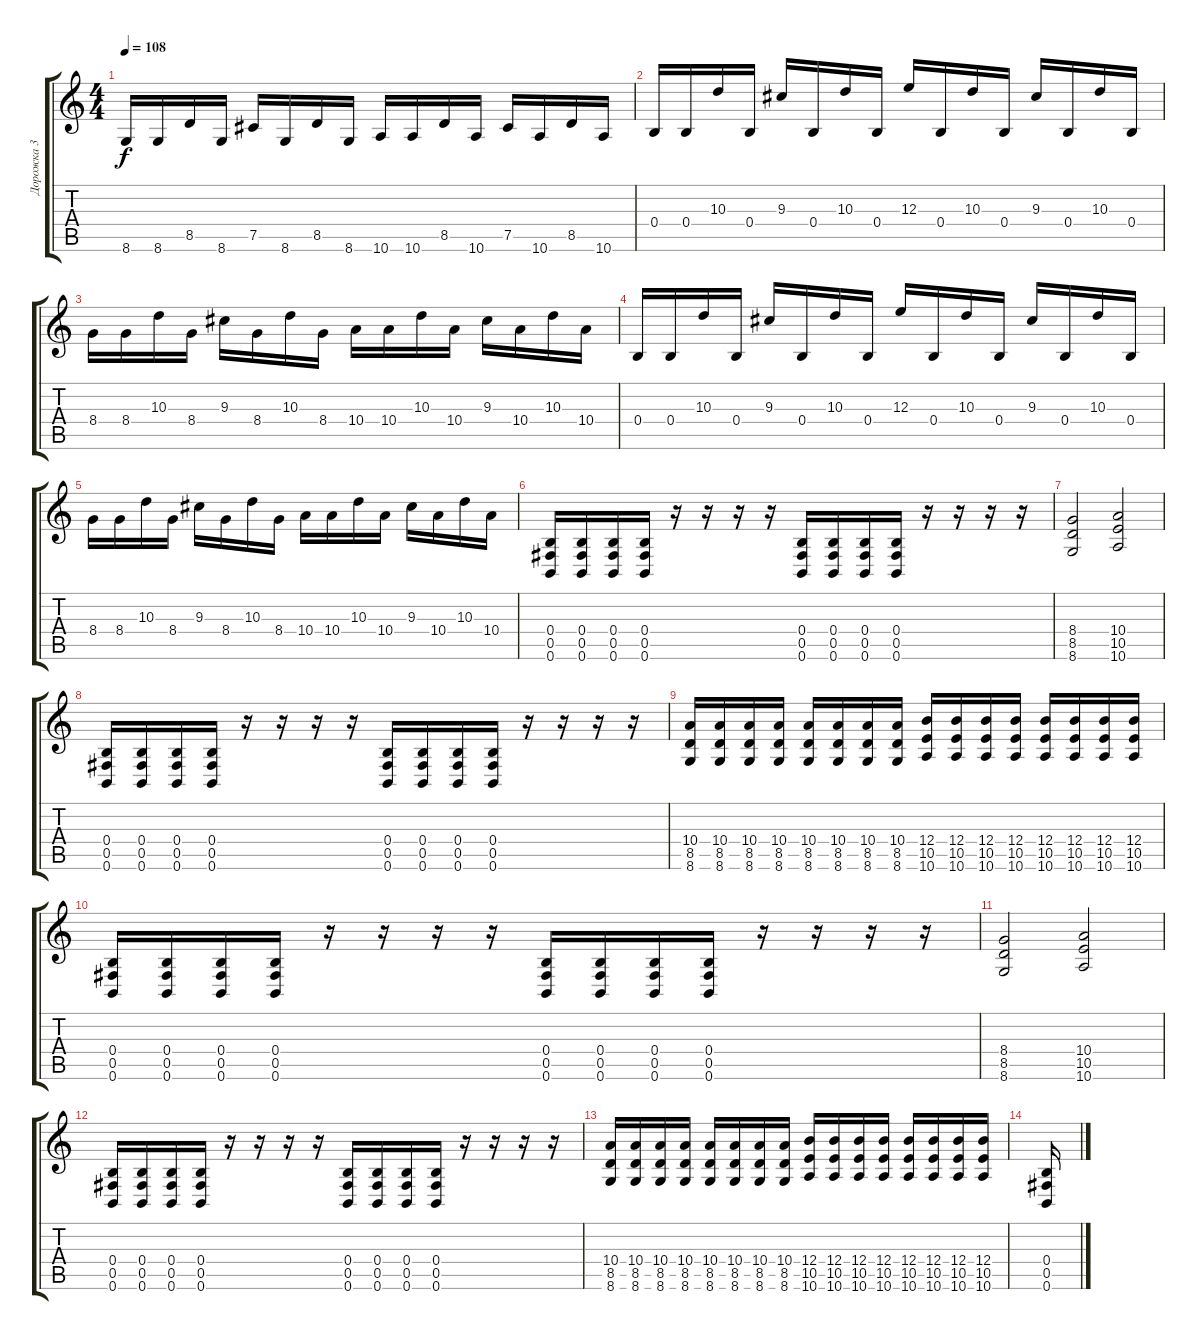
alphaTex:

\track ("Дорожка 3" "Дорожка 3") {instrument distortionguitar}
\staff {score tabs}
\tuning (Db4 Ab3 E3 B2 Gb2 B1) {hide}
\ts (4 4)
\tempo 108
\clef g2
\ks c
8.6.16{dy f} 8.6.16 8.5.16 8.6.16 7.5.16 8.6.16 8.5.16 8.6.16 10.6.16 10.6.16 8.5.16 10.6.16 7.5.16 10.6.16 8.5.16 10.6.16 |
0.4.16 0.4.16 10.3.16 0.4.16 9.3.16 0.4.16 10.3.16 0.4.16 12.3.16 0.4.16 10.3.16 0.4.16 9.3.16 0.4.16 10.3.16 0.4.16 |
8.4.16 8.4.16 10.3.16 8.4.16 9.3.16 8.4.16 10.3.16 8.4.16 10.4.16 10.4.16 10.3.16 10.4.16 9.3.16 10.4.16 10.3.16 10.4.16 |
0.4.16 0.4.16 10.3.16 0.4.16 9.3.16 0.4.16 10.3.16 0.4.16 12.3.16 0.4.16 10.3.16 0.4.16 9.3.16 0.4.16 10.3.16 0.4.16 |
8.4.16 8.4.16 10.3.16 8.4.16 9.3.16 8.4.16 10.3.16 8.4.16 10.4.16 10.4.16 10.3.16 10.4.16 9.3.16 10.4.16 10.3.16 10.4.16 |
(0.4 0.5 0.6).16 (0.4 0.5 0.6).16 (0.4 0.5 0.6).16 (0.4 0.5 0.6).16 r.16 r.16 r.16 r.16 (0.4 0.5 0.6).16 (0.4 0.5 0.6).16 (0.4 0.5 0.6).16 (0.4 0.5 0.6).16 r.16 r.16 r.16 r.16 |
(8.4 8.5 8.6).2 (10.4 10.5 10.6).2 |
(0.4 0.5 0.6).16 (0.4 0.5 0.6).16 (0.4 0.5 0.6).16 (0.4 0.5 0.6).16 r.16 r.16 r.16 r.16 (0.4 0.5 0.6).16 (0.4 0.5 0.6).16 (0.4 0.5 0.6).16 (0.4 0.5 0.6).16 r.16 r.16 r.16 r.16 |
(10.4 8.5 8.6).16 (10.4 8.5 8.6).16 (10.4 8.5 8.6).16 (10.4 8.5 8.6).16 (10.4 8.5 8.6).16 (10.4 8.5 8.6).16 (10.4 8.5 8.6).16 (10.4 8.5 8.6).16 (12.4 10.5 10.6).16 (12.4 10.5 10.6).16 (12.4 10.5 10.6).16 (12.4 10.5 10.6).16 (12.4 10.5 10.6).16 (12.4 10.5 10.6).16 (12.4 10.5 10.6).16 (12.4 10.5 10.6).16 |
(0.4 0.5 0.6).16 (0.4 0.5 0.6).16 (0.4 0.5 0.6).16 (0.4 0.5 0.6).16 r.16 r.16 r.16 r.16 (0.4 0.5 0.6).16 (0.4 0.5 0.6).16 (0.4 0.5 0.6).16 (0.4 0.5 0.6).16 r.16 r.16 r.16 r.16 |
(8.4 8.5 8.6).2 (10.4 10.5 10.6).2 |
(0.4 0.5 0.6).16 (0.4 0.5 0.6).16 (0.4 0.5 0.6).16 (0.4 0.5 0.6).16 r.16 r.16 r.16 r.16 (0.4 0.5 0.6).16 (0.4 0.5 0.6).16 (0.4 0.5 0.6).16 (0.4 0.5 0.6).16 r.16 r.16 r.16 r.16 |
(10.4 8.5 8.6).16 (10.4 8.5 8.6).16 (10.4 8.5 8.6).16 (10.4 8.5 8.6).16 (10.4 8.5 8.6).16 (10.4 8.5 8.6).16 (10.4 8.5 8.6).16 (10.4 8.5 8.6).16 (12.4 10.5 10.6).16 (12.4 10.5 10.6).16 (12.4 10.5 10.6).16 (12.4 10.5 10.6).16 (12.4 10.5 10.6).16 (12.4 10.5 10.6).16 (12.4 10.5 10.6).16 (12.4 10.5 10.6).16 |
(0.4 0.5 0.6).16
